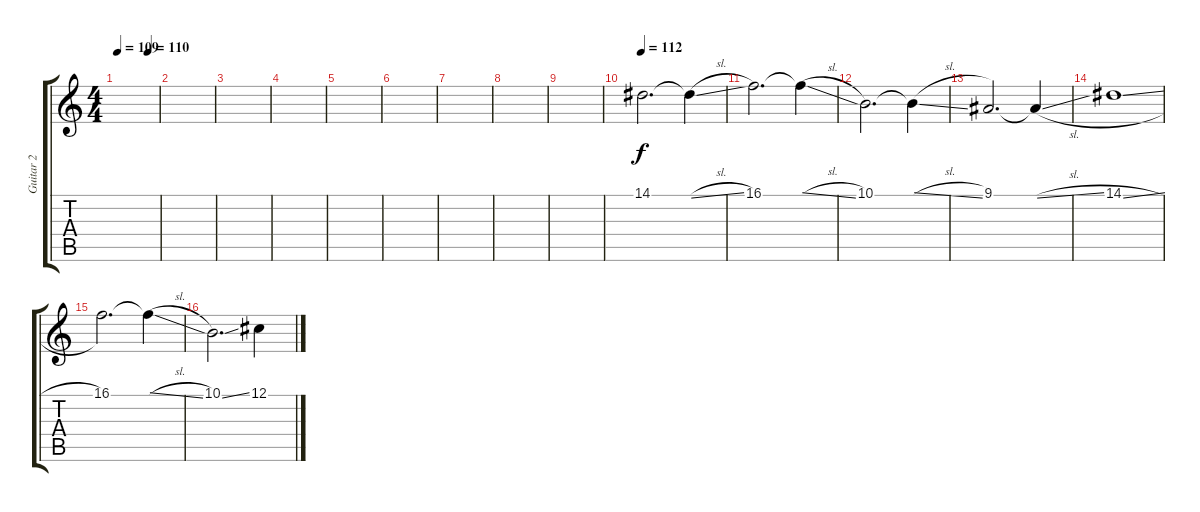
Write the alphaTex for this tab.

\track ("Guitar 2" "Guitar 2") {instrument stringensemble2}
\staff {score tabs}
\tuning (Db4 Ab3 E3 B2 Gb2 B1) {hide}
\ts (4 4)
\tempo 109
\tempo (110 0.75)
\clef g2
\ks c
|
|
|
|
|
|
|
|
|
\tempo 112
14.1.2{d} 14.1{sl t}.4 |
16.1.2{d} 16.1{sl t}.4 |
10.1.2{d} 10.1{sl t}.4 |
9.1.2{d} 9.1{sl t}.4 |
14.1{sl}.1 |
16.1.2{d} 16.1{sl t}.4 |
10.1{ss}.2{d} 12.1{sl}.4
